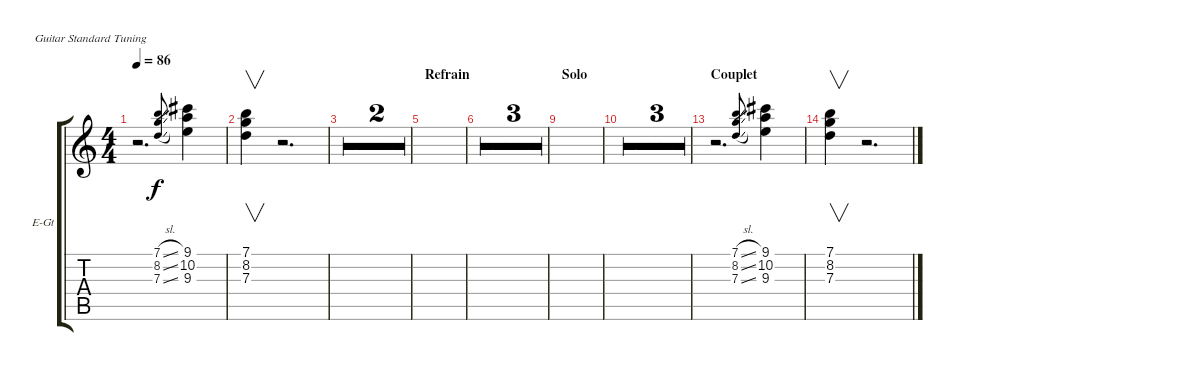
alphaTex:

\bracketExtendMode groupsimilarinstruments
\firstSystemTrackNameOrientation horizontal
\otherSystemsTrackNameOrientation horizontal
\track ("David Gilmour" "E-Gt") {multiBarRest instrument distortionguitar}
\staff {score tabs}
\tuning (E4 B3 G3 D3 A2 E2)
\ts (4 4)
\tempo 86
\clef g2
\ks c
r.2{d dy f} (7.1{sl} 8.2{sl} 7.3{sl}).8{gr} (9.1 10.2 9.3).4 |
(7.1 8.2 7.3).4{v} r.2{d} |
|
|
\section ("" "Refrain")
|
|
|
|
\section ("" "Solo")
|
|
|
|
\section ("" "Couplet")
r.2{d} (7.1{sl} 8.2{sl} 7.3{sl}).8{gr} (9.1 10.2 9.3).4 |
(7.1 8.2 7.3).4{v} r.2{d}
